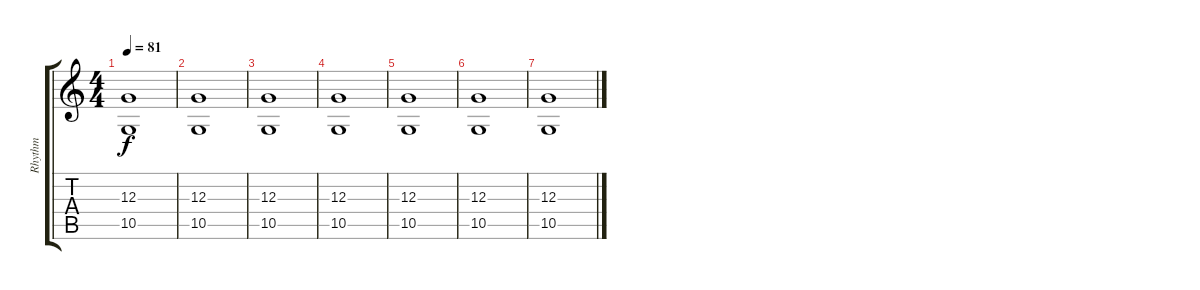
\track ("Rhythm" "Rhythm") {instrument electricgrandpiano}
\staff {score tabs}
\tuning (E4 B3 G3 D3 A2 E2) {hide}
\ts (4 4)
\tempo 81
\clef g2
\ks c
(12.3 10.5).1{dy f} |
(12.3 10.5).1 |
(12.3 10.5).1 |
(12.3 10.5).1 |
(12.3 10.5).1 |
(12.3 10.5).1 |
(12.3 10.5).1
